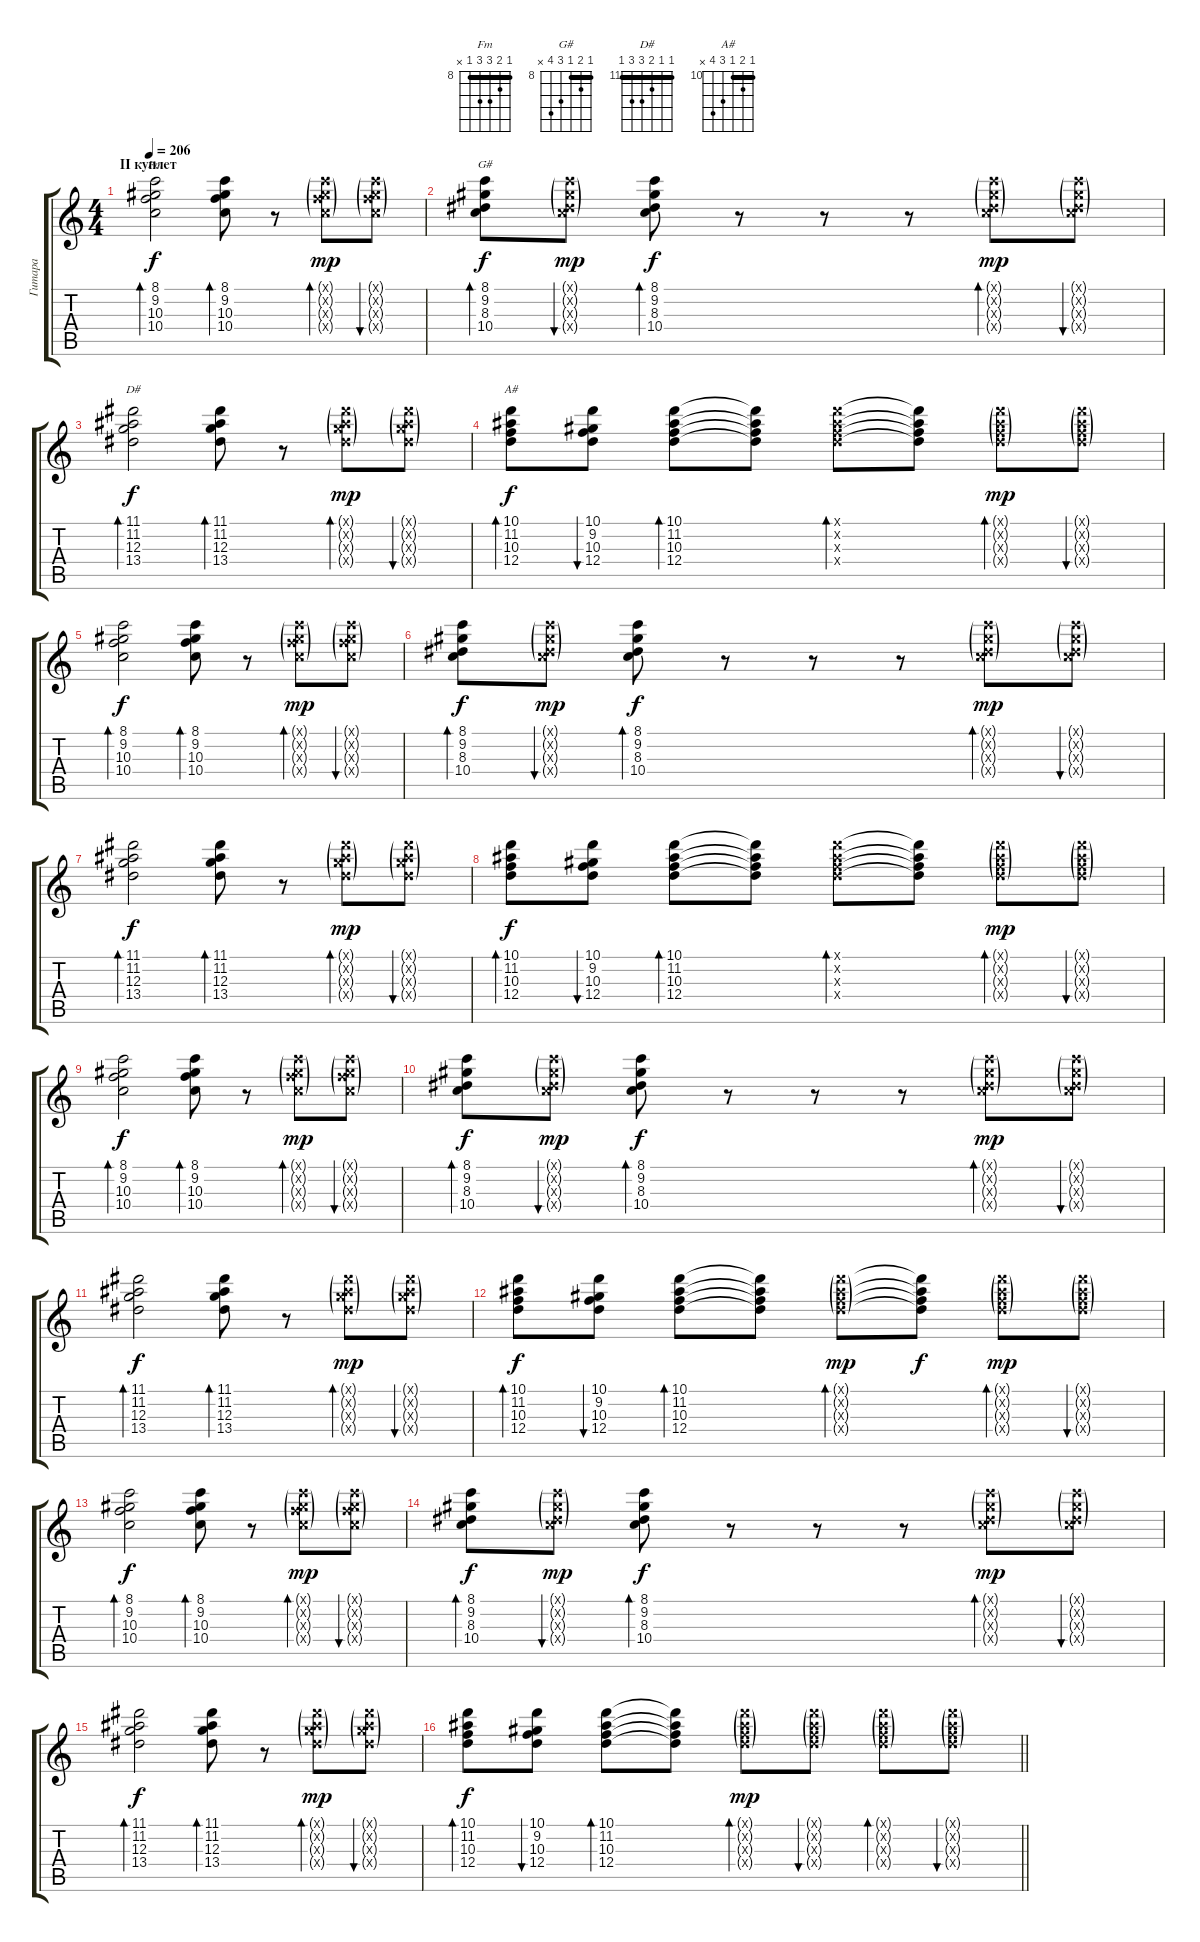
\track ("Гитара" "Гитара") {instrument acousticguitarsteel}
\staff {score tabs}
\tuning (E4 B3 G3 D3 A2 E2) {hide}
\chord ("Fm" 8 9 10 10 8 x) {firstfret 8 barre 8}
\chord ("G#" 8 9 8 10 11 x) {firstfret 8 barre 8}
\chord ("D#" 11 11 12 13 13 11) {firstfret 11 barre 11}
\chord ("A#" 10 11 10 12 13 x) {firstfret 10 barre 10}
\ts (4 4)
\section ("" "II куплет")
\tempo 206
\clef g2
\ks c
(8.1 9.2 10.3 10.4).2{bd 60 ch "Fm" dy f} (8.1 9.2 10.3 10.4).8{bd 60} r.8 (8.1{g x} 9.2{g x} 10.3{g x} 10.4{g x}).8{bd 60 dy mp} (8.1{g x} 9.2{g x} 10.3{g x} 10.4{g x}).8{bu 60} |
(8.1 9.2 8.3 10.4).8{bd 60 ch "G#" dy f} (8.1{g x} 9.2{g x} 8.3{g x} 10.4{g x}).8{bu 60 dy mp} (8.1 9.2 8.3 10.4).8{bd 60 dy f} r.8 r.8 r.8 (8.1{g x} 9.2{g x} 8.3{g x} 10.4{g x}).8{bd 60 dy mp} (8.1{g x} 9.2{g x} 8.3{g x} 10.4{g x}).8{bu 60} |
(11.1 11.2 12.3 13.4).2{bd 60 ch "D#" dy f} (11.1 11.2 12.3 13.4).8{bd 60} r.8 (11.1{g x} 11.2{g x} 12.3{g x} 13.4{g x}).8{bd 60 dy mp} (11.1{g x} 11.2{g x} 12.3{g x} 13.4{g x}).8{bu 60} |
(10.1 11.2 10.3 12.4).8{bd 60 ch "A#" dy f} (10.1 9.2 10.3 12.4).8{bu 60} (10.1 11.2 10.3 12.4).8{bd 60} (10.1{t} 11.2{t} 10.3{t} 12.4{t}).8 (10.1{x} 11.2{x} 10.3{x} 12.4{x}).8{bd 60} (10.1{t} 11.2{t} 10.3{t} 12.4{t}).8 (10.1{g x} 11.2{g x} 10.3{g x} 12.4{g x}).8{bd 60 dy mp} (10.1{g x} 11.2{g x} 10.3{g x} 12.4{g x}).8{bu 60} |
(8.1 9.2 10.3 10.4).2{bd 60 dy f} (8.1 9.2 10.3 10.4).8{bd 60} r.8 (8.1{g x} 9.2{g x} 10.3{g x} 10.4{g x}).8{bd 60 dy mp} (8.1{g x} 9.2{g x} 10.3{g x} 10.4{g x}).8{bu 60} |
(8.1 9.2 8.3 10.4).8{bd 60 dy f} (8.1{g x} 9.2{g x} 8.3{g x} 10.4{g x}).8{bu 60 dy mp} (8.1 9.2 8.3 10.4).8{bd 60 dy f} r.8 r.8 r.8 (8.1{g x} 9.2{g x} 8.3{g x} 10.4{g x}).8{bd 60 dy mp} (8.1{g x} 9.2{g x} 8.3{g x} 10.4{g x}).8{bu 60} |
(11.1 11.2 12.3 13.4).2{bd 60 dy f} (11.1 11.2 12.3 13.4).8{bd 60} r.8 (11.1{g x} 11.2{g x} 12.3{g x} 13.4{g x}).8{bd 60 dy mp} (11.1{g x} 11.2{g x} 12.3{g x} 13.4{g x}).8{bu 60} |
(10.1 11.2 10.3 12.4).8{bd 60 dy f} (10.1 9.2 10.3 12.4).8{bu 60} (10.1 11.2 10.3 12.4).8{bd 60} (10.1{t} 11.2{t} 10.3{t} 12.4{t}).8 (10.1{x} 11.2{x} 10.3{x} 12.4{x}).8{bd 60} (10.1{t} 11.2{t} 10.3{t} 12.4{t}).8 (10.1{g x} 11.2{g x} 10.3{g x} 12.4{g x}).8{bd 60 dy mp} (10.1{g x} 11.2{g x} 10.3{g x} 12.4{g x}).8{bu 60} |
(8.1 9.2 10.3 10.4).2{bd 60 dy f} (8.1 9.2 10.3 10.4).8{bd 60} r.8 (8.1{g x} 9.2{g x} 10.3{g x} 10.4{g x}).8{bd 60 dy mp} (8.1{g x} 9.2{g x} 10.3{g x} 10.4{g x}).8{bu 60} |
(8.1 9.2 8.3 10.4).8{bd 60 dy f} (8.1{g x} 9.2{g x} 8.3{g x} 10.4{g x}).8{bu 60 dy mp} (8.1 9.2 8.3 10.4).8{bd 60 dy f} r.8 r.8 r.8 (8.1{g x} 9.2{g x} 8.3{g x} 10.4{g x}).8{bd 60 dy mp} (8.1{g x} 9.2{g x} 8.3{g x} 10.4{g x}).8{bu 60} |
(11.1 11.2 12.3 13.4).2{bd 60 dy f} (11.1 11.2 12.3 13.4).8{bd 60} r.8 (11.1{g x} 11.2{g x} 12.3{g x} 13.4{g x}).8{bd 60 dy mp} (11.1{g x} 11.2{g x} 12.3{g x} 13.4{g x}).8{bu 60} |
(10.1 11.2 10.3 12.4).8{bd 60 dy f} (10.1 9.2 10.3 12.4).8{bu 60} (10.1 11.2 10.3 12.4).8{bd 60} (10.1{t} 11.2{t} 10.3{t} 12.4{t}).8 (10.1{g x} 11.2{g x} 10.3{g x} 12.4{g x}).8{bd 60 dy mp} (10.1{t} 11.2{t} 10.3{t} 12.4{t}).8{dy f} (10.1{g x} 11.2{g x} 10.3{g x} 12.4{g x}).8{bd 60 dy mp} (10.1{g x} 11.2{g x} 10.3{g x} 12.4{g x}).8{bu 60} |
(8.1 9.2 10.3 10.4).2{bd 60 dy f} (8.1 9.2 10.3 10.4).8{bd 60} r.8 (8.1{g x} 9.2{g x} 10.3{g x} 10.4{g x}).8{bd 60 dy mp} (8.1{g x} 9.2{g x} 10.3{g x} 10.4{g x}).8{bu 60} |
(8.1 9.2 8.3 10.4).8{bd 60 dy f} (8.1{g x} 9.2{g x} 8.3{g x} 10.4{g x}).8{bu 60 dy mp} (8.1 9.2 8.3 10.4).8{bd 60 dy f} r.8 r.8 r.8 (8.1{g x} 9.2{g x} 8.3{g x} 10.4{g x}).8{bd 60 dy mp} (8.1{g x} 9.2{g x} 8.3{g x} 10.4{g x}).8{bu 60} |
(11.1 11.2 12.3 13.4).2{bd 60 dy f} (11.1 11.2 12.3 13.4).8{bd 60} r.8 (11.1{g x} 11.2{g x} 12.3{g x} 13.4{g x}).8{bd 60 dy mp} (11.1{g x} 11.2{g x} 12.3{g x} 13.4{g x}).8{bu 60} |
\barLineRight lightlight
(10.1 11.2 10.3 12.4).8{bd 60 dy f} (10.1 9.2 10.3 12.4).8{bu 60} (10.1 11.2 10.3 12.4).8{bd 60} (10.1{t} 11.2{t} 10.3{t} 12.4{t}).8 (10.1{g x} 11.2{g x} 10.3{g x} 12.4{g x}).8{bd 60 dy mp} (10.1{g x} 11.2{g x} 10.3{g x} 12.4{g x}).8{bu 60} (10.1{g x} 11.2{g x} 10.3{g x} 12.4{g x}).8{bd 60} (10.1{g x} 11.2{g x} 10.3{g x} 12.4{g x}).8{bu 60}
